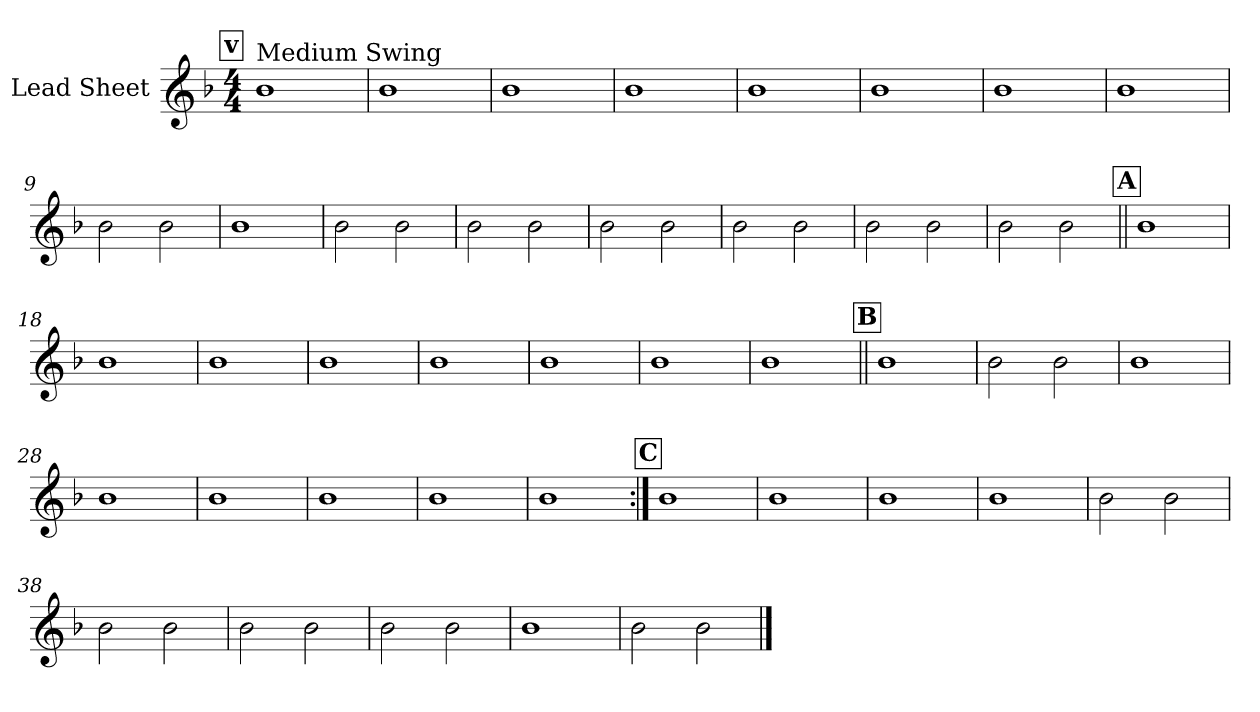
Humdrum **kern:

**kern
*part1
*staff1
*I"Lead Sheet
*clefG2
*k[b-]
*F:
*M4/4
!!LO:REH:place=s1:a:fs=14:t=v
=1
!LO:TX:a:t=Medium Swing
1b-
=2
1b-
=3
1b-
=4
1b-
!!LO:LB:g=z
=5
1b-
=6
1b-
=7
1b-
=8
1b-
!!LO:LB:g=z
=9
2b-\
2b-\
=10
1b-
=11
2b-\
2b-\
=12
2b-\
2b-\
!!LO:LB:g=z
=13
2b-\
2b-\
=14
2b-\
2b-\
=15
2b-\
2b-\
=16
2b-\
2b-\
!!LO:LB:g=z
!!LO:REH:place=s1:a:fs=14:t=A
=17||
1b-
=18
1b-
=19
1b-
=20
1b-
!!LO:LB:g=z
=21
1b-
=22
1b-
=23
1b-
=24
1b-
!!LO:LB:g=z
!!LO:REH:place=s1:a:fs=14:t=B
=25||
1b-
=26
2b-\
2b-\
=27
1b-
=28
1b-
!!LO:LB:g=z
=29
1b-
=30
1b-
=31
1b-
=32
1b-
!!LO:LB:g=z
!!LO:REH:place=s1:a:fs=14:t=C
=33:|!
1b-
=34
1b-
=35
1b-
=36
1b-
!!LO:LB:g=z
=37
2b-\
2b-\
=38
2b-\
2b-\
=39
2b-\
2b-\
=40
2b-\
2b-\
!!LO:PB:g=z
=41
1b-
=42
2b-\
2b-\
==
*-
